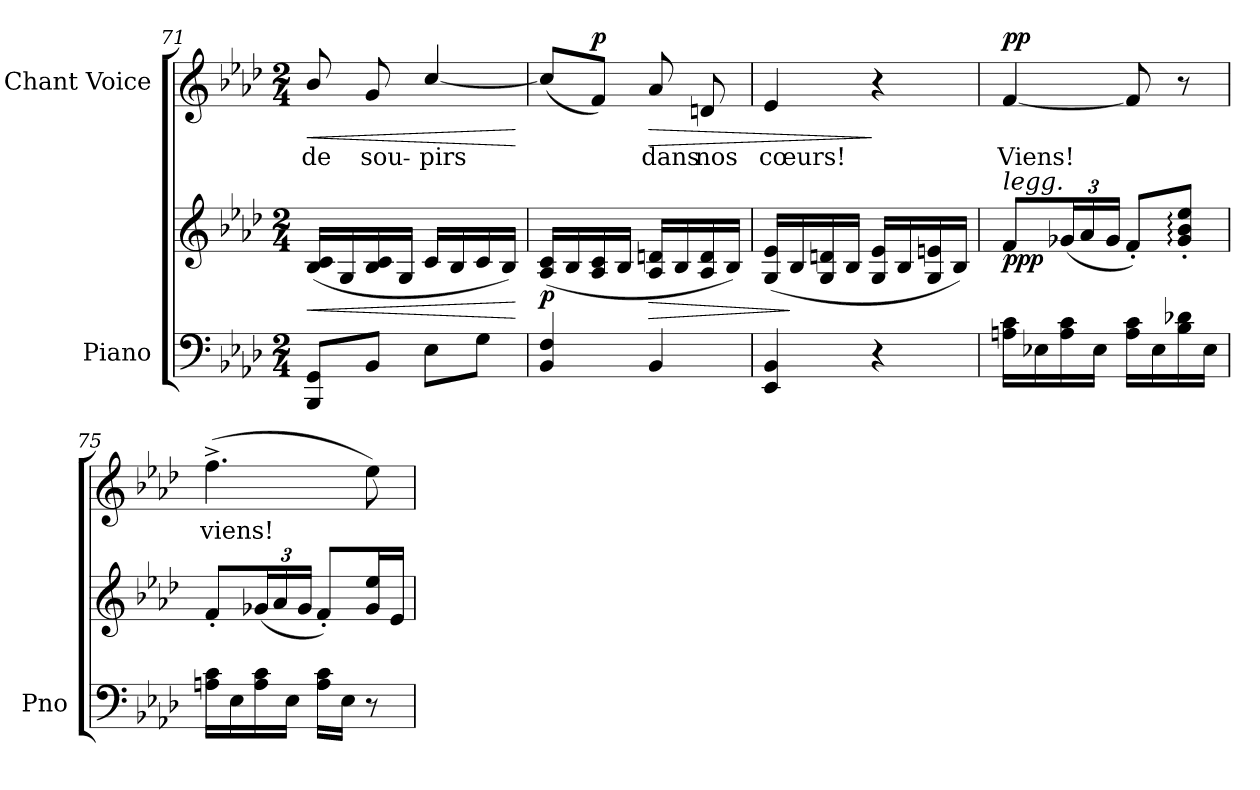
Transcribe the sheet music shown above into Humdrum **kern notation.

**kern	**kern	**dynam	**kern	**text	**dynam
*part2	*part2	*part2	*part1	*part1	*part1
*staff3	*staff2	*staff2/3	*staff1	*staff1	*staff1
*I"Piano	*	*	*I"Chant Voice	*	*
*I'Pno	*	*	*	*	*
*clefF4	*clefG2	*	*clefG2	*	*
*k[b-e-a-d-]	*k[b-e-a-d-]	*	*k[b-e-a-d-]	*	*
*M2/4	*M2/4	*	*M2/4	*	*
=71	=71	=71	=71	=71	=71
!	!	!LO:HP:b	!	!LO:LY:b	!LO:HP:b
8BBB-/ 8GG/L	(>16B-/ 16c/LL	<	8b-/	de	<
.	16G/	.	.	.	.
!	!	!	!	!LO:LY:b	!
8BB-/J	16B-/ 16c/	.	8g/	sou-	.
.	16G/JJ	.	.	.	.
!	!	!	!	!LO:LY:b	!
8E-\L	16c/LL	.	[4cc/	-pirs	.
.	16B-/	.	.	.	.
8G\J	16c/	.	.	.	.
.	16B-/JJ)	.	.	.	.
.	.	[	.	.	[
=72	=72	=72	=72	=72	=72
!	!	!LO:DY:b	!	!	!
4BB-/ 4F/	(>16A-/ 16c/LL	p	(<8cc/L]	.	.
.	16B-/	.	.	.	.
!	!	!	!	!	!LO:DY:b
.	16A-/ 16c/	.	8f/J)	.	p
.	16B-/JJ	.	.	.	.
!	!	!LO:HP:b	!	!LO:LY:b	!LO:HP:b
4BB-/	16A-/ 16dn/LL	>	8a-/	dans	>
.	16B-/	.	.	.	.
!	!	!	!	!LO:LY:b	!
.	16A-/ 16d/	.	8dn/	nos	.
.	16B-/JJ)	.	.	.	.
=73	=73	=73	=73	=73	=73
!	!	!	!	!LO:LY:b	!
4EE-/ 4BB-/	(>16G/ 16e-/LL	.	4e-/	cœurs!	.
.	16B-/	]	.	.	.
.	16G/ 16dn/	.	.	.	.
.	16B-/JJ	.	.	.	.
4r	16G/ 16e-/LL	.	4r	.	]
.	16B-/	.	.	.	.
.	16G/ 16en/	.	.	.	.
.	16B-/JJ)	.	.	.	.
!!LO:LB:g=z
=74	=74	=74	=74	=74	=74
!	!LO:TX:a:i:t=legg.	!	!	!	!
!	!	!LO:DY:b	!	!LO:LY:b	!LO:DY:a
16An\ 16c\LL	8f/L	ppp	[4f/	Viens!	pp
16E-X\	.	.	.	.	.
*	*Xbrackettup	*	*	*	*
16A\ 16c\	(<24g-X/L	.	.	.	.
.	24a-/	.	.	.	.
16E-\JJ	.	.	.	.	.
.	24g-/JJ	.	.	.	.
16A\ 16c\LL	8f'/L)	.	8f/]	.	.
16E-\	.	.	.	.	.
16B-\ 16d-X\	8g-/:' 8b-/:' 8ee-/:'J	.	8r	.	.
16E-\JJ	.	.	.	.	.
=75	=75	=75	=75	=75	=75
!	!	!	!	!LO:LY:b	!
16An\ 16c\LL	8f'/L	.	(>4.ff^\	viens!	.
16E-\	.	.	.	.	.
16A\ 16c\	(<24g-X/L	.	.	.	.
.	24a-/	.	.	.	.
16E-\JJ	.	.	.	.	.
.	24g-/JJ	.	.	.	.
16A\ 16c\LL	8f'/L)	.	.	.	.
16E-\JJ	.	.	.	.	.
8r	16g-/ 16ee-/L	.	8ee-\)	.	.
.	16e-/JJ	.	.	.	.
=	=	=	=	=	=
*-	*-	*-	*-	*-	*-
